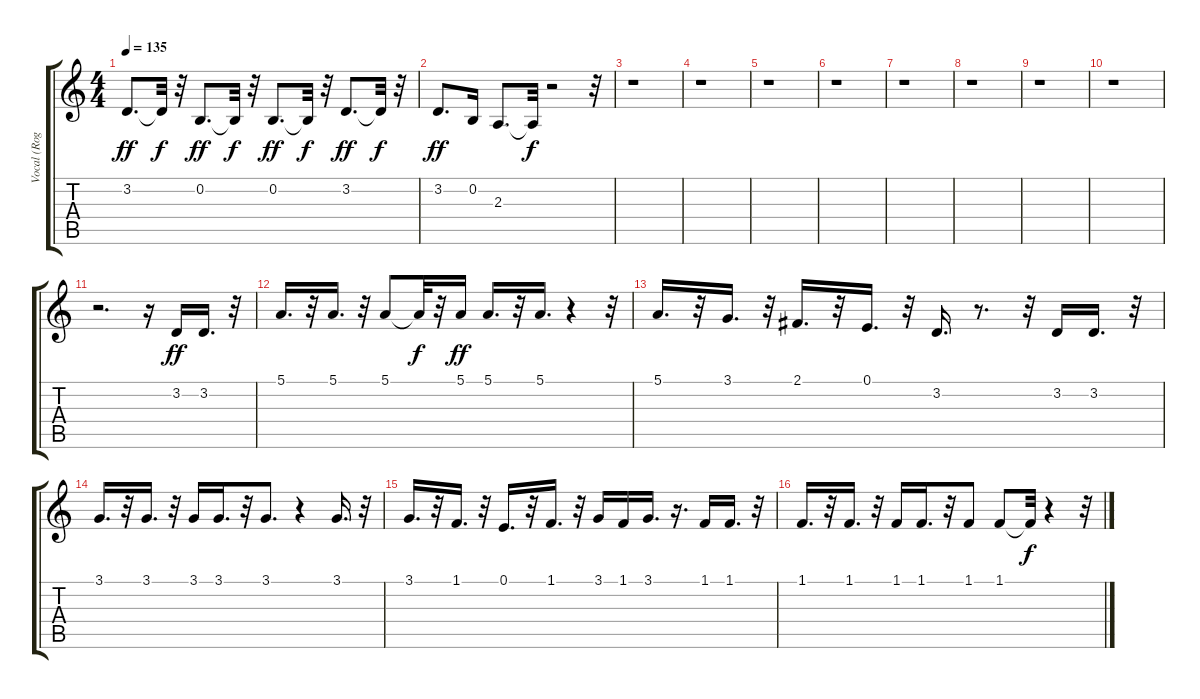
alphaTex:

\track ("Vocal (Roger)" "Vocal (Rog") {instrument lead8bassandlead}
\staff {score tabs}
\tuning (E4 B3 G3 D3 A2 E2) {hide}
\ts (4 4)
\tempo 135
\clef g2
\ks c
3.2.8{d dy ff} 3.2{t}.32{dy f} r.32 0.2.8{d dy ff} 0.2{t}.32{dy f} r.32 0.2.8{d dy ff} 0.2{t}.32{dy f} r.32 3.2.8{d dy ff} 3.2{t}.32{dy f} r.32 |
3.2.8{d dy ff} 0.2.16 2.3.8{d} 2.3{t}.32{dy f} r.2 r.32 |
r.1 |
r.1 |
r.1 |
r.1 |
r.1 |
r.1 |
r.1 |
r.1 |
r.2{d} r.16 3.2.16{dy ff} 3.2.16{d} r.32 |
5.1.16{d} r.32 5.1.16{d} r.32 5.1.8 5.1{t}.32{dy f} r.32 5.1.16{dy ff} 5.1.16{d} r.32 5.1.16{d} r.4 r.32 |
5.1.16{d} r.32 3.1.16{d} r.32 2.1.16{d} r.32 0.1.16{d} r.32 3.2.16{d} r.8{d} r.32 3.2.16 3.2.16{d} r.32 |
3.1.16{d} r.32 3.1.16{d} r.32 3.1.16 3.1.16{d} r.32 3.1.8{d} r.4 3.1.16{d} r.32 |
3.1.16{d} r.32 1.1.16{d} r.32 0.1.16{d} r.32 1.1.16{d} r.32 3.1.16 1.1.16 3.1.16{d} r.16{d} 1.1.16 1.1.16{d} r.32 |
1.1.16{d} r.32 1.1.16{d} r.32 1.1.16 1.1.16{d} r.32 1.1.8 1.1.8 1.1{t}.32{dy f} r.4 r.32
